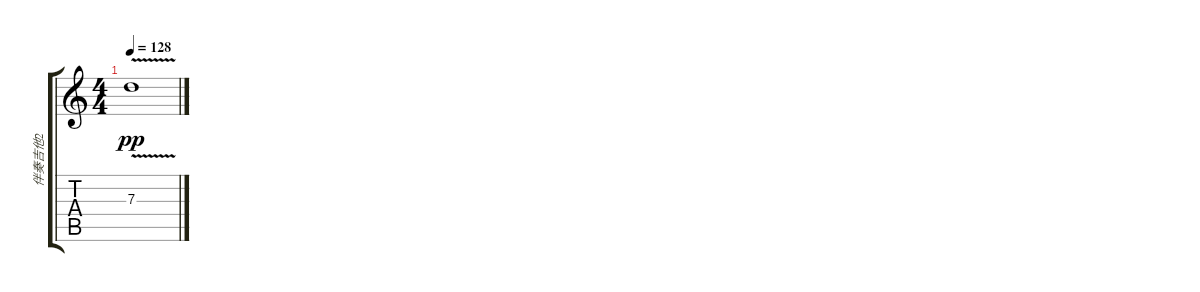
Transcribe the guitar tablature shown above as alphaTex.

\track ("伴奏吉他2" "伴奏吉他2") {instrument overdrivenguitar}
\staff {score tabs}
\tuning (E4 B3 G3 D3 A2 E2) {hide}
\ts (4 4)
\tempo 128
\clef g2
\ks c
7.3{v}.1{dy pp}
